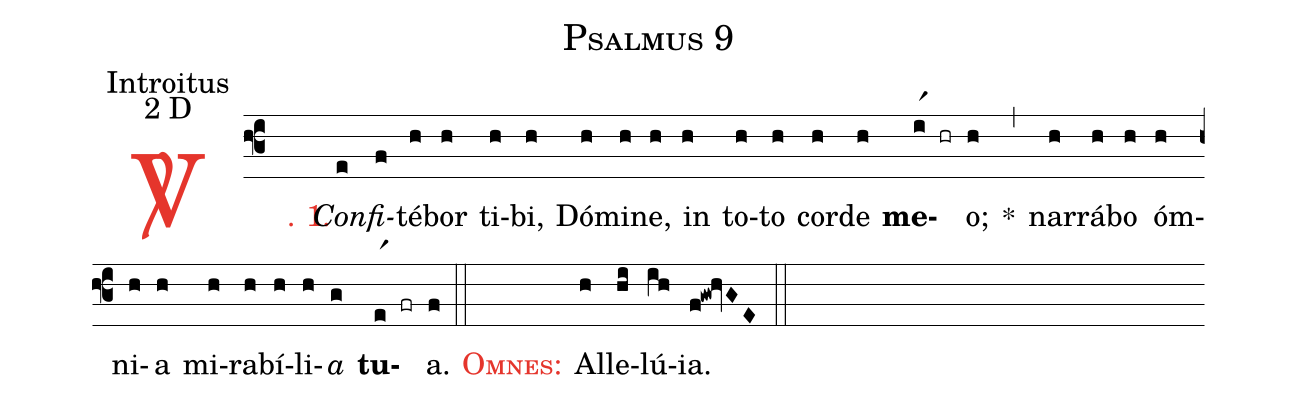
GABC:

name: Psalmus 9;
office-part: Introitus;
mode: 2;
mode-differentia: D;
%%
(f3)

<c><sp>V/</sp>. 1.</c>() <i>Con</i>(e)<i>fi</i>(f)té(h)bor(h) ti(h)bi,(h) Dó(h)mi(h)ne,(h) in(h) to(h)to(h) cor(h)de(h) <b>me</b>(ir1 hr)o;(h) *(,) nar(h)rá(h)bo(h) óm(h)ni(h)a(h) mi(h)ra(h)bí(h)li(h)<i>a</i>(g) <b>tu</b>(er1 fr)a.(f)

(::)

<nlba><c><sc>Omnes</sc>:</c>() Al</nlba>(h)le(hi)lú(ih)ia.(f!gw!hvGE)

(::)
